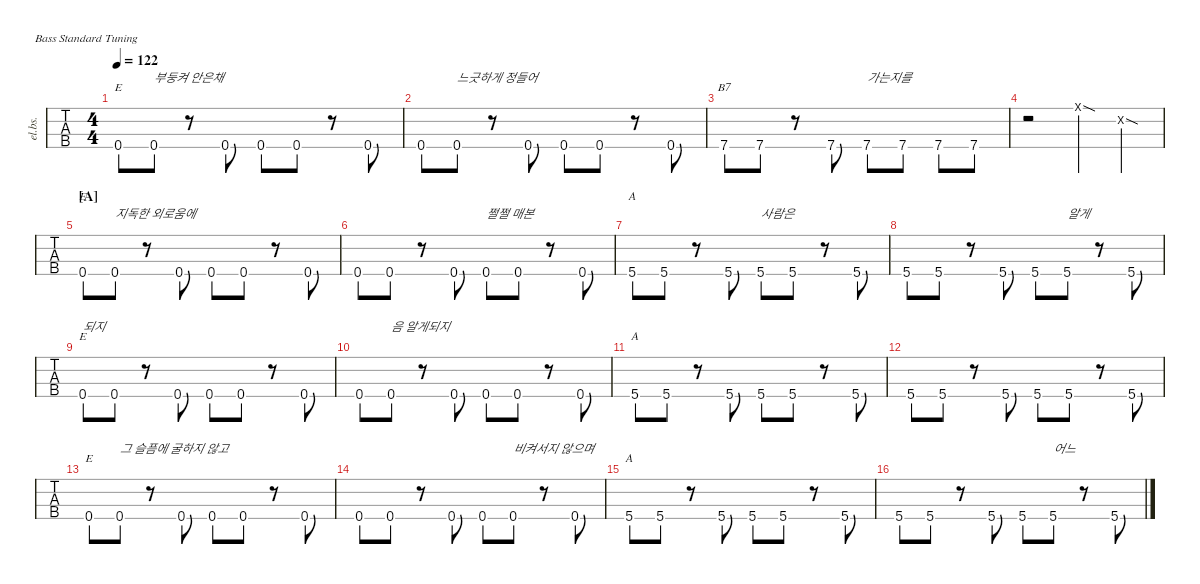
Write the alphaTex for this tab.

\defaultSystemsLayout 4
\hideDynamics
\bracketExtendMode nobrackets
\track ("Electric Bass" "el.bs.") {defaultSystemsLayout 4 instrument electricbassfinger}
\staff {tabs}
\tuning (G2 D2 A1 E1)
\chord ("E" x x x 0) {showdiagram false showfingering false}
\chord ("A" x x x 5) {showdiagram false showfingering false}
\chord ("B7" x x x 7) {firstfret 7 showdiagram false showfingering false}
\ts (4 4)
\tempo 122
\clef f4
\ks c
0.4.8{ch "E" dy mf} 0.4.8{txt "부둥켜 안은채"} r.8 0.4.8 0.4.8 0.4.8 r.8 0.4.8 |
0.4.8 0.4.8{txt "느긋하게 정들어"} r.8 0.4.8 0.4.8 0.4.8 r.8 0.4.8 |
7.4.8{ch "B7"} 7.4.8 r.8 7.4.8 7.4.8{txt "가는지를"} 7.4.8 7.4.8 7.4.8 |
r.2 0.1{sod x}.4 0.2{sod x}.4 |
\section ("A" "")
0.4.8{ch "E"} 0.4.8{txt "지독한 외로움에"} r.8 0.4.8 0.4.8 0.4.8 r.8 0.4.8 |
0.4.8 0.4.8 r.8 0.4.8 0.4.8{txt "쩔쩔 매본"} 0.4.8 r.8 0.4.8 |
5.4.8{ch "A"} 5.4.8 r.8 5.4.8 5.4.8{txt "사람은"} 5.4.8 r.8 5.4.8 |
5.4.8 5.4.8 r.8 5.4.8 5.4.8 5.4.8{txt "알게"} r.8 5.4.8 |
0.4.8{ch "E" txt "되지"} 0.4.8 r.8 0.4.8 0.4.8 0.4.8 r.8 0.4.8 |
0.4.8 0.4.8{txt "음 알게되지"} r.8 0.4.8 0.4.8 0.4.8 r.8 0.4.8 |
5.4.8{ch "A"} 5.4.8 r.8 5.4.8 5.4.8 5.4.8 r.8 5.4.8 |
5.4.8 5.4.8 r.8 5.4.8 5.4.8 5.4.8 r.8 5.4.8 |
0.4.8{ch "E"} 0.4.8{txt "그 슬픔에 굴하지 않고"} r.8 0.4.8 0.4.8 0.4.8 r.8 0.4.8 |
0.4.8 0.4.8 r.8 0.4.8 0.4.8 0.4.8{txt "비켜서지 않으며"} r.8 0.4.8 |
5.4.8{ch "A"} 5.4.8 r.8 5.4.8 5.4.8 5.4.8 r.8 5.4.8 |
5.4.8 5.4.8 r.8 5.4.8 5.4.8 5.4.8{txt "어느"} r.8 5.4.8
